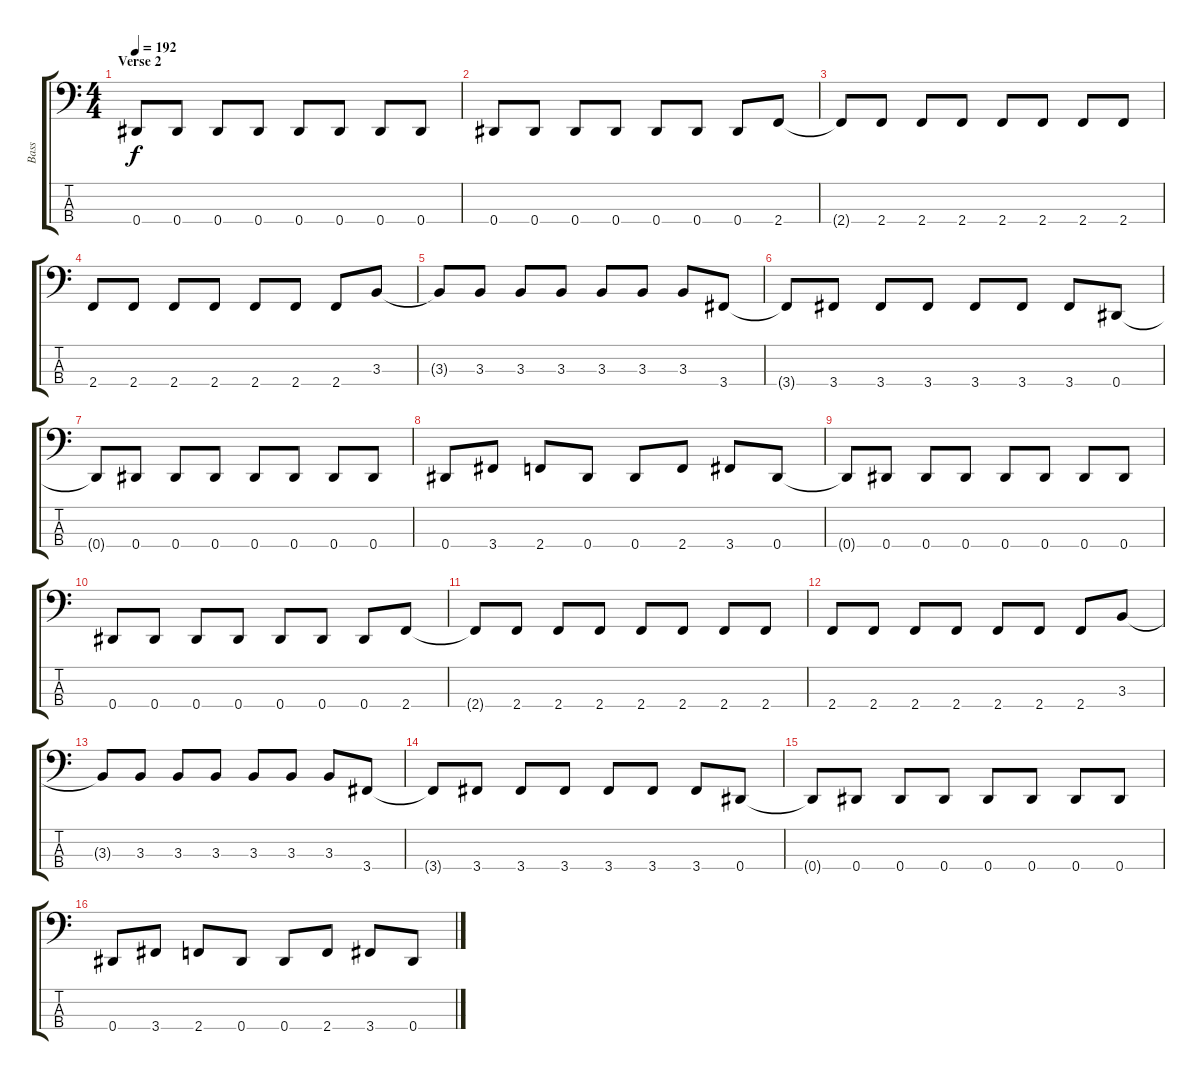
\track ("Bass" "Bass") {instrument electricbasspick}
\staff {score tabs}
\tuning (Gb2 Db2 Ab1 Eb1) {hide}
\ts (4 4)
\section ("" "Verse 2")
\tempo 192
\clef f4
\ks c
0.4{t}.8{dy f} 0.4.8 0.4.8 0.4.8 0.4.8 0.4.8 0.4.8 0.4.8 |
0.4.8 0.4.8 0.4.8 0.4.8 0.4.8 0.4.8 0.4.8 2.4.8 |
2.4{t}.8 2.4.8 2.4.8 2.4.8 2.4.8 2.4.8 2.4.8 2.4.8 |
2.4.8 2.4.8 2.4.8 2.4.8 2.4.8 2.4.8 2.4.8 3.3.8 |
3.3{t}.8 3.3.8 3.3.8 3.3.8 3.3.8 3.3.8 3.3.8 3.4.8 |
3.4{t}.8 3.4.8 3.4.8 3.4.8 3.4.8 3.4.8 3.4.8 0.4.8 |
0.4{t}.8 0.4.8 0.4.8 0.4.8 0.4.8 0.4.8 0.4.8 0.4.8 |
0.4.8 3.4.8 2.4.8 0.4.8 0.4.8 2.4.8 3.4.8 0.4.8 |
0.4{t}.8 0.4.8 0.4.8 0.4.8 0.4.8 0.4.8 0.4.8 0.4.8 |
0.4.8 0.4.8 0.4.8 0.4.8 0.4.8 0.4.8 0.4.8 2.4.8 |
2.4{t}.8 2.4.8 2.4.8 2.4.8 2.4.8 2.4.8 2.4.8 2.4.8 |
2.4.8 2.4.8 2.4.8 2.4.8 2.4.8 2.4.8 2.4.8 3.3.8 |
3.3{t}.8 3.3.8 3.3.8 3.3.8 3.3.8 3.3.8 3.3.8 3.4.8 |
3.4{t}.8 3.4.8 3.4.8 3.4.8 3.4.8 3.4.8 3.4.8 0.4.8 |
0.4{t}.8 0.4.8 0.4.8 0.4.8 0.4.8 0.4.8 0.4.8 0.4.8 |
0.4.8 3.4.8 2.4.8 0.4.8 0.4.8 2.4.8 3.4.8 0.4.8
